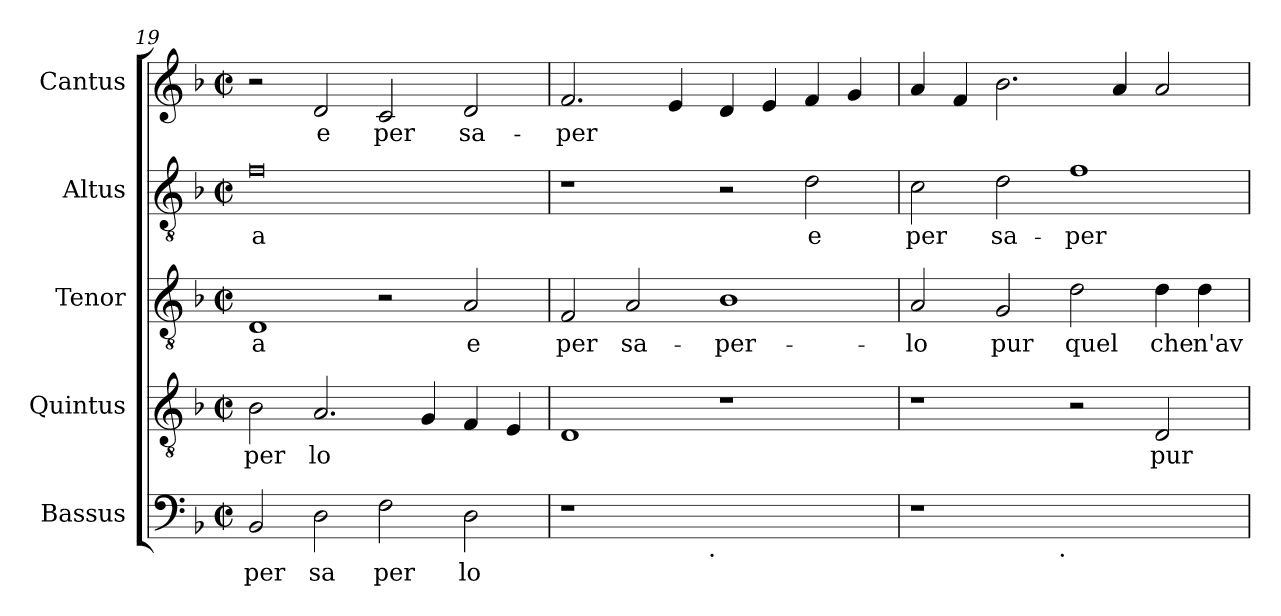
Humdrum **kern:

**kern	**text	**kern	**text	**kern	**text	**kern	**text	**kern	**text
*part5	*part5	*part4	*part4	*part3	*part3	*part2	*part2	*part1	*part1
*staff5	*staff5	*staff4	*staff4	*staff3	*staff3	*staff2	*staff2	*staff1	*staff1
*I"Bassus	*	*I"Quintus	*	*I"Tenor	*	*I"Altus	*	*I"Cantus	*
*clefF4	*	*clefGv2	*	*clefGv2	*	*clefGv2	*	*clefG2	*
*k[b-]	*	*k[b-]	*	*k[b-]	*	*k[b-]	*	*k[b-]	*
*F:	*	*F:	*	*F:	*	*F:	*	*F:	*
*M2/2	*	*M2/2	*	*M2/2	*	*M2/2	*	*M2/2	*
*met(c|)	*	*met(c|)	*	*met(c|)	*	*met(c|)	*	*met(c|)	*
=19	=19	=19	=19	=19	=19	=19	=19	=19	=19
!	!LO:LY:b	!	!LO:LY:b	!	!LO:LY:b	!	!LO:LY:b:cj	!	!
2BB-/	per	2B-\	per	1D	-a	0f	a	2r	.
!	!LO:LY:b	!	!LO:LY:b	!	!	!	!	!	!LO:LY:b:cj
2D\	sa	2.A/	lo	.	.	.	.	2d/	e
!	!LO:LY:b	!	!	!	!	!	!	!	!LO:LY:b:cj
2F\	per	.	.	2r	.	.	.	2c/	per
!	!	!	!LO:LY:b	!	!	!	!	!	!
.	.	4G/	.	.	.	.	.	.	.
!	!LO:LY:b	!	!LO:LY:b	!	!LO:LY:b	!	!	!	!LO:LY:b:cj
2D\	lo	4F/	.	2A/	e	.	.	2d/	sa-
!	!	!	!LO:LY:b	!	!	!	!	!	!
.	.	4E/	.	.	.	.	.	.	.
=20	=20	=20	=20	=20	=20	=20	=20	=20	=20
!	!	!	!LO:LY:b	!	!LO:LY:b	!	!	!	!LO:LY:b:cj
*^	*	*	*	*	*	*	*	*	*
1r	2ryy	.	1D	.	2F/	per	1r	.	2.f/	-per-
!	!	!	!	!	!	!LO:LY:b	!	!	!	!
.	4...ryy	.	.	.	2A/	sa-	.	.	.	.
!	!	!	!	!	!	!	!	!	!	!LO:LY:b:cj
.	.	.	.	.	.	.	.	.	4e/	--
!	!LO:TX:b:t=.	!	!	!	!	!	!	!	!	!
.	1ryy	.	.	.	.	.	.	.	.	.
!	!	!	!	!	!	!LO:LY:b	!	!	!	!LO:LY:b:cj
1ryy	.	.	1r	.	1B-	-per-	2r	.	4d/	--
!	!	!	!	!	!	!	!	!	!	!LO:LY:b:cj
.	.	.	.	.	.	.	.	.	4e/	--
!	!	!	!	!	!	!	!	!LO:LY:b:cj	!	!LO:LY:b:cj
.	.	.	.	.	.	.	2d\	e	4f/	--
!	!	!	!	!	!	!	!	!	!	!LO:LY:b:cj
.	.	.	.	.	.	.	.	.	4g/	--
.	32ryy	.	.	.	.	.	.	.	.	.
!!LO:LB:g=z
=21	=21	=21	=21	=21	=21	=21	=21	=21	=21	=21
!	!	!	!	!	!	!LO:LY:b	!	!LO:LY:b:cj	!	!LO:LY:b:cj
1r	2ryy	.	1r	.	2A/	-lo	2c\	per	4a/	--
!	!	!	!	!	!	!	!	!	!	!LO:LY:b:cj
.	.	.	.	.	.	.	.	.	4f/	--
!	!	!	!	!	!	!LO:LY:b	!	!LO:LY:b:cj	!	!LO:LY:b:cj
.	4...ryy	.	.	.	2G/	pur	2d\	sa-	2.b-\	--
!	!LO:TX:b:t=.	!	!	!	!	!	!	!	!	!
.	1ryy	.	.	.	.	.	.	.	.	.
!	!	!	!	!	!	!LO:LY:b	!	!LO:LY:b:cj	!	!
1ryy	.	.	2r	.	2d\	quel	1f	-per-	.	.
!	!	!	!	!	!	!	!	!	!	!LO:LY:b:cj
.	.	.	.	.	.	.	.	.	4a/	--
!	!	!	!	!LO:LY:b	!	!LO:LY:b	!	!	!	!LO:LY:b:cj
.	.	.	2D/	pur	4d\	che	.	.	2a/	--
!	!	!	!	!	!	!LO:LY:b	!	!	!	!
.	.	.	.	.	4d\	n'av	.	.	.	.
.	32ryy	.	.	.	.	.	.	.	.	.
*v	*v	*	*	*	*	*	*	*	*	*
=	=	=	=	=	=	=	=	=	=
*-	*-	*-	*-	*-	*-	*-	*-	*-	*-
